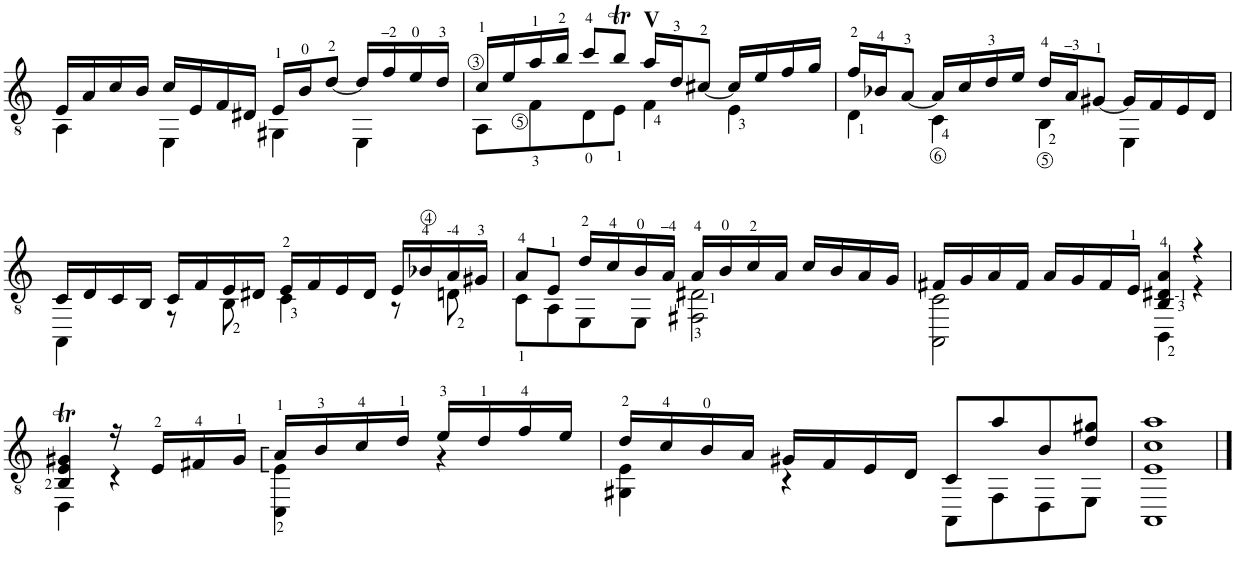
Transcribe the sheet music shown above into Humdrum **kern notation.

**kern
*part1
*staff1
*I"Chitarra
!!LO:PB:g=z
*clefGv2
*k[]
*M4/4
*met(c)
=48
*^
16E/LL	4AA\
16A/	.
16c/	.
16B/JJ	.
16c/LL	4EE\
16E/	.
16F/	.
16D#X/JJ	.
16E/LL	4GG#X\
16B/J	.
[<8d/J	.
16d/LL]	4EE\
16f/	.
16e/	.
16d/JJ	.
=49	=49
16c/LL	8AA\L
16e/	.
16a/	8F\
16b/JJ	.
8cc/L	8D\
8bt/J	8E\J
!LO:TX:a:B:t=V	!
16a/LL	4F\
16d/J	.
[<8c#X/J	.
16c#/LL]	4E\
16e/	.
16f/	.
16g/JJ	.
=50	=50
16f/LL	4D\
16B-X/J	.
[<8A/J	.
16A/LL]	4C\
16c/	.
16d/	.
16e/JJ	.
16d/LL	4BB\
16A/J	.
[<8G#X/J	.
16G#/LL]	4EE\
16F/	.
16E/	.
16D/JJ	.
!!LO:LB:g=z	!!
=51	=51
16C/LL	4AAA\
16D/	.
16C/	.
16BB/JJ	.
16C/LL	8r
16F/	.
16E/	8BB\
16D#X/JJ	.
16E/LL	4C\
16F/	.
16E/	.
16D#/JJ	.
16E/LL	8r
16B-X/	.
16A/	8Dn\
16G#X/JJ	.
=52	=52
8A/L	8C\L
8E/J	8AA\
16d/LL	8EE\
16c/	.
16B/	8EE\J
16A/JJ	.
16A/LL	2FF#X\ 2D#X\
16B/	.
16c/	.
16A/JJ	.
16c/LL	.
16B/	.
16A/	.
16G/JJ	.
=53	=53
16F#X/LL	2AAA\ 2C\
16G/	.
16A/	.
16F#/JJ	.
16A/LL	.
16G/	.
16F#/	.
16E/JJ	.
4BB/ 4D#X/ 4A/	4BBB\
4r	4r
!!LO:LB:g=z	!!
=54	=54
4BB/T 4E/T 4G#X/T	4DD\
16r	4r
16E/LL	.
16F#X/	.
16G#/JJ	.
16A/LL	4CC\ 4E\
16B/	.
16c/	.
16d/JJ	.
16e/LL	4r
16d/	.
16f/	.
16e/JJ	.
=55	=55
16d/LL	4GG#X\ 4E\
16c/	.
16B/	.
16A/JJ	.
16G#X/LL	4r
16F/	.
16E/	.
16D/JJ	.
8C/L	8AAA\L
8a/	8FF\
8B/	8DD\
8d/ 8g#X/J	8EE\J
=56	=56
1E 1c 1a	1AAA
*v	*v
==
*-
